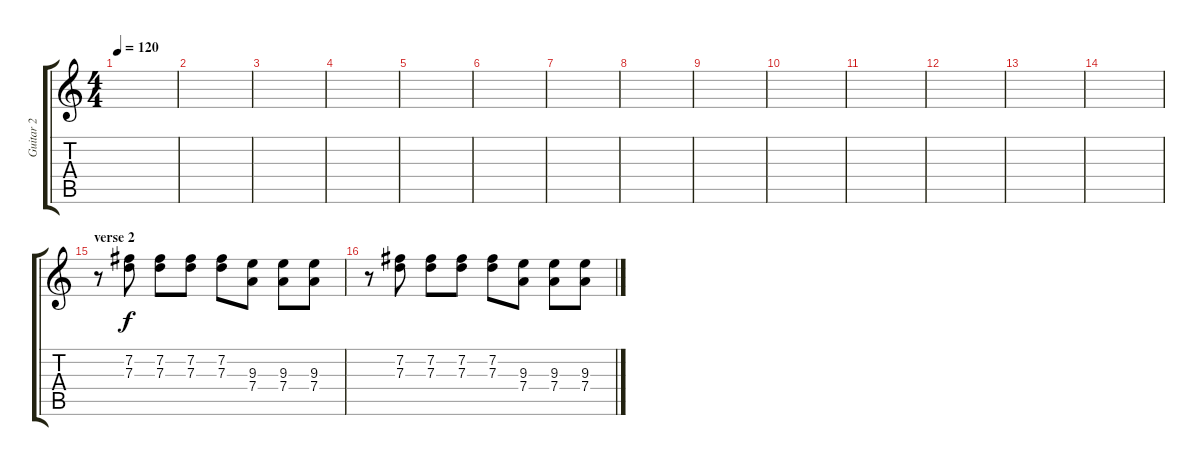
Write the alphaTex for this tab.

\track ("Guitar 2" "Guitar 2") {instrument acousticguitarnylon}
\staff {score tabs}
\tuning (E4 B3 G3 D3 A2 E2) {hide}
\ts (4 4)
\tempo 120
\clef g2
\ks c
|
|
|
|
|
|
|
|
|
|
|
|
|
|
\section ("" "verse 2")
r.8 (7.2 7.3).8 (7.2 7.3).8 (7.2 7.3).8 (7.2 7.3).8 (9.3 7.4).8 (9.3 7.4).8 (9.3 7.4).8 |
r.8 (7.2 7.3).8 (7.2 7.3).8 (7.2 7.3).8 (7.2 7.3).8 (9.3 7.4).8 (9.3 7.4).8 (9.3 7.4).8
